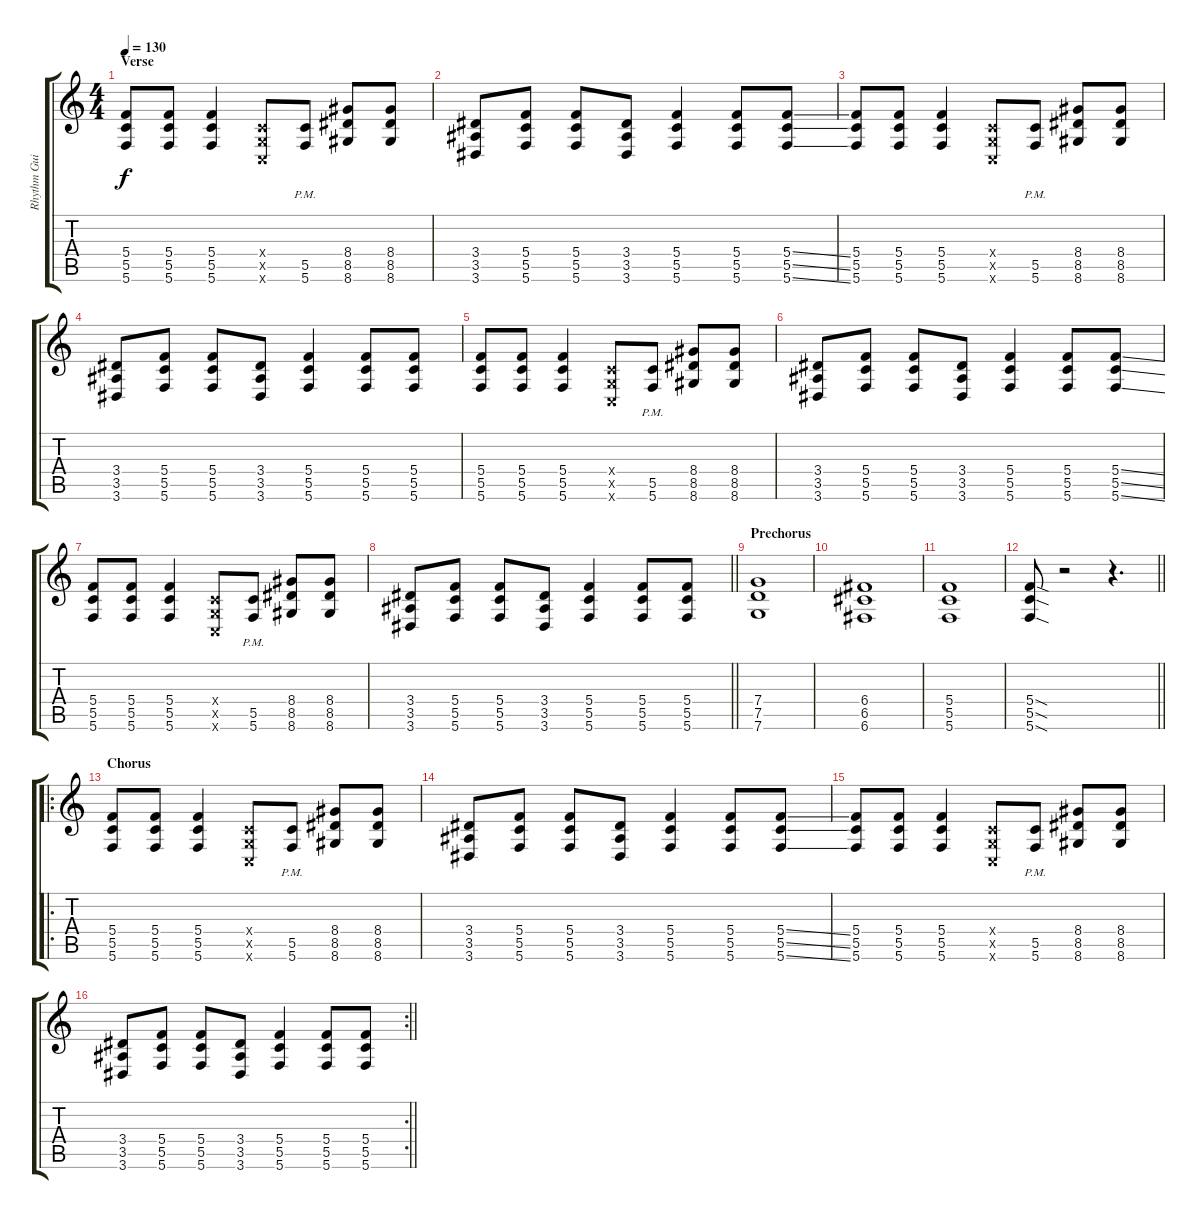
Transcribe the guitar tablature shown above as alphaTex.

\track ("Rhythm Guitar" "Rhythm Gui") {instrument overdrivenguitar}
\staff {score tabs}
\tuning (D4 A3 F3 C3 G2 C2) {hide}
\ts (4 4)
\section ("" "Verse")
\tempo 130
\clef g2
\ks c
(5.4 5.5 5.6).8{dy f} (5.4 5.5 5.6).8 (5.4 5.5 5.6).4 (0.4{x} 0.5{x} 0.6{x}).8 (5.5{pm} 5.6).8 (8.4 8.5 8.6).8 (8.4 8.5 8.6).8 |
(3.4 3.5 3.6).8 (5.4 5.5 5.6).8 (5.4 5.5 5.6).8 (3.4 3.5 3.6).8 (5.4 5.5 5.6).4 (5.4 5.5 5.6).8 (5.4{ss} 5.5{ss} 5.6{ss}).8 |
(5.4 5.5 5.6).8 (5.4 5.5 5.6).8 (5.4 5.5 5.6).4 (0.4{x} 0.5{x} 0.6{x}).8 (5.5{pm} 5.6).8 (8.4 8.5 8.6).8 (8.4 8.5 8.6).8 |
(3.4 3.5 3.6).8 (5.4 5.5 5.6).8 (5.4 5.5 5.6).8 (3.4 3.5 3.6).8 (5.4 5.5 5.6).4 (5.4 5.5 5.6).8 (5.4 5.5 5.6).8 |
(5.4 5.5 5.6).8 (5.4 5.5 5.6).8 (5.4 5.5 5.6).4 (0.4{x} 0.5{x} 0.6{x}).8 (5.5{pm} 5.6).8 (8.4 8.5 8.6).8 (8.4 8.5 8.6).8 |
(3.4 3.5 3.6).8 (5.4 5.5 5.6).8 (5.4 5.5 5.6).8 (3.4 3.5 3.6).8 (5.4 5.5 5.6).4 (5.4 5.5 5.6).8 (5.4{ss} 5.5{ss} 5.6{ss}).8 |
(5.4 5.5 5.6).8 (5.4 5.5 5.6).8 (5.4 5.5 5.6).4 (0.4{x} 0.5{x} 0.6{x}).8 (5.5{pm} 5.6).8 (8.4 8.5 8.6).8 (8.4 8.5 8.6).8 |
\barLineRight lightlight
(3.4 3.5 3.6).8 (5.4 5.5 5.6).8 (5.4 5.5 5.6).8 (3.4 3.5 3.6).8 (5.4 5.5 5.6).4 (5.4 5.5 5.6).8 (5.4 5.5 5.6).8 |
\section ("" "Prechorus")
(7.4 7.5 7.6).1 |
(6.4 6.5 6.6).1 |
(5.4 5.5 5.6).1 |
\barLineRight lightlight
(5.4{sod} 5.5{sod} 5.6{sod}).8 r.2 r.4{d} |
\ro
\section ("" "Chorus")
(5.4 5.5 5.6).8 (5.4 5.5 5.6).8 (5.4 5.5 5.6).4 (0.4{x} 0.5{x} 0.6{x}).8 (5.5{pm} 5.6).8 (8.4 8.5 8.6).8 (8.4 8.5 8.6).8 |
(3.4 3.5 3.6).8 (5.4 5.5 5.6).8 (5.4 5.5 5.6).8 (3.4 3.5 3.6).8 (5.4 5.5 5.6).4 (5.4 5.5 5.6).8 (5.4{ss} 5.5{ss} 5.6{ss}).8 |
(5.4 5.5 5.6).8 (5.4 5.5 5.6).8 (5.4 5.5 5.6).4 (0.4{x} 0.5{x} 0.6{x}).8 (5.5{pm} 5.6).8 (8.4 8.5 8.6).8 (8.4 8.5 8.6).8 |
\rc 2
\barLineRight lightlight
(3.4 3.5 3.6).8 (5.4 5.5 5.6).8 (5.4 5.5 5.6).8 (3.4 3.5 3.6).8 (5.4 5.5 5.6).4 (5.4 5.5 5.6).8 (5.4 5.5 5.6).8
